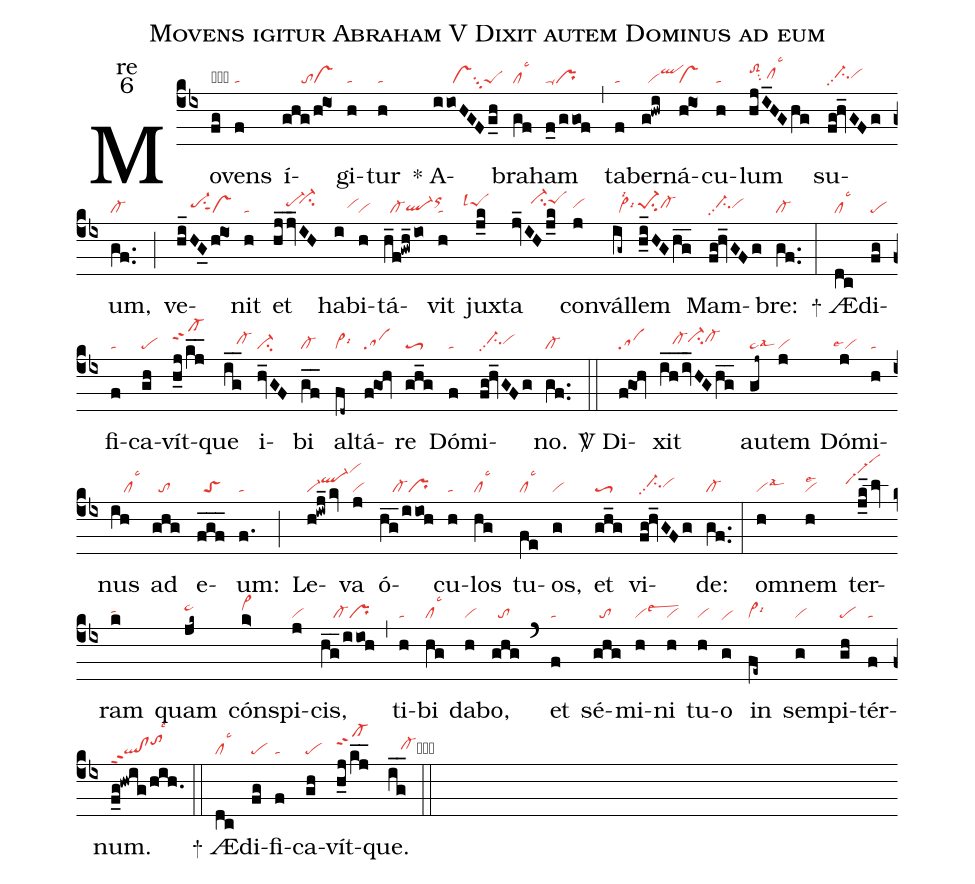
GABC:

name:Movens igitur Abraham V Dixit autem Dominus ad eum;
office-part:re;
mode:6;
nabc-lines:1;
%%
(cb4) Mo(fg|obpe)vens(f|ta) í(ghg/hiO1|//////tovs)gi(h|ta)tur(h|ta) <sp>*</sp> A(iioHGFg_h|//////vssu3peS)bra(gf|cllsc3)ham(f_0/ggof|ta-pr) (,) ta(f|ta)ber(g!hwi|//viqlhj)ná(hiO1|vs)cu(h|ta)lum(hjI_HGhg|toS2hjsu2/clhhlsc3) su(fg!hv_GFg|//ci-hhpp2vihh)um,(gf..|cl-) (;) ve(hi_HG_0hiO1|////pe-hhsu1sut1vs)nit(h|ta) et(hj_jv_IH|////pe-hi``ci-hj) ha(i|////vihh)bi(h|vi)tá(h_f!gwh_/io|//cl-ql-hgorhj)vit(h|ta) jux(j_k|````peShilsl4)ta(jv_IHj_k|//////ci-hjpeShj) con(j|vihh)vál(ig~|//vi>lsi2lsi6)lem(h_i_HGhg__|pe-1hhsu2cl-hh) Mam(fg!hv_GFg|//ci-hhpp2vihh)bre:(gf..|cl-) (:)
<sp>+</sp> Æ(dc|cllsc3)di(fg|pe)fi(f|ta)ca(gh|pe)vít(h_j/kj__|sf-hj)que(ig__|////cl-hh) i(hv_GF|ci-)bi(gf__|cl-) al(fd~|vi>lsi6)tá(f@goh|sa)re(gh_g|toS3) Dó(f|ta)mi(fg!hv_GFg|//ci-hhpp2vihh)no.(gf..|cl-) (::)

<sp>V/</sp> Di(f@goh|sa)xit(ih__iv_HGhg__|////cl-hhci-hicl-hi) au(gj~|ta>lsal3)tem(j|vi) Dó(j|``vilse4)mi(h|ta)nus(ih|////cllsc3) ad(ghg|//to) e(fgf___|//toS)um:(f.|ta) (;) Le(h!iwj_/kv|vi-ql-hjvihn)va(j|vi) ó(hg__/iioh|////cl-pr)cu(h|ta)los(hg|cllsc3) tu(fe|cllsc3)os,(g|vi) et(gh_g|toS3) vi(fg!hv_GFg|//ci-hhpp2vihh)de:(gf..|cl-) (:) om(h|vilsal3)nem(h|vilse2) ter(j_k_lv|````vi-hi!vi-hi!vihi)ram(k|tahh) quam(jk~|ta>hi) cón(k>|vi>hi)spi(j|vi)cis,(hg__/iioh|////cl-pr) (,) ti(h|ta)bi(hg|cllsc3) da(h|vi)bo,(ghg|//to) (`) et(f|ta) sé(ghg|//to)mi(h|vilsew3)ni(h|vi) tu(h|vi)o(g|vihe) in(fe~|vi>lsi6) sem(g|vi)pi(gh|pe)tér(f|ta)num.(f_g!hwig/hih.|ql!clppt2tohjlsc3) (::)
<sp>+</sp> Æ(dc|cllsc3)di(fg|pe)fi(f|ta)ca(gh|pe)vít(h_j/kj__|sf-hj)que.(ig__|////cl-hhcb) (::)
